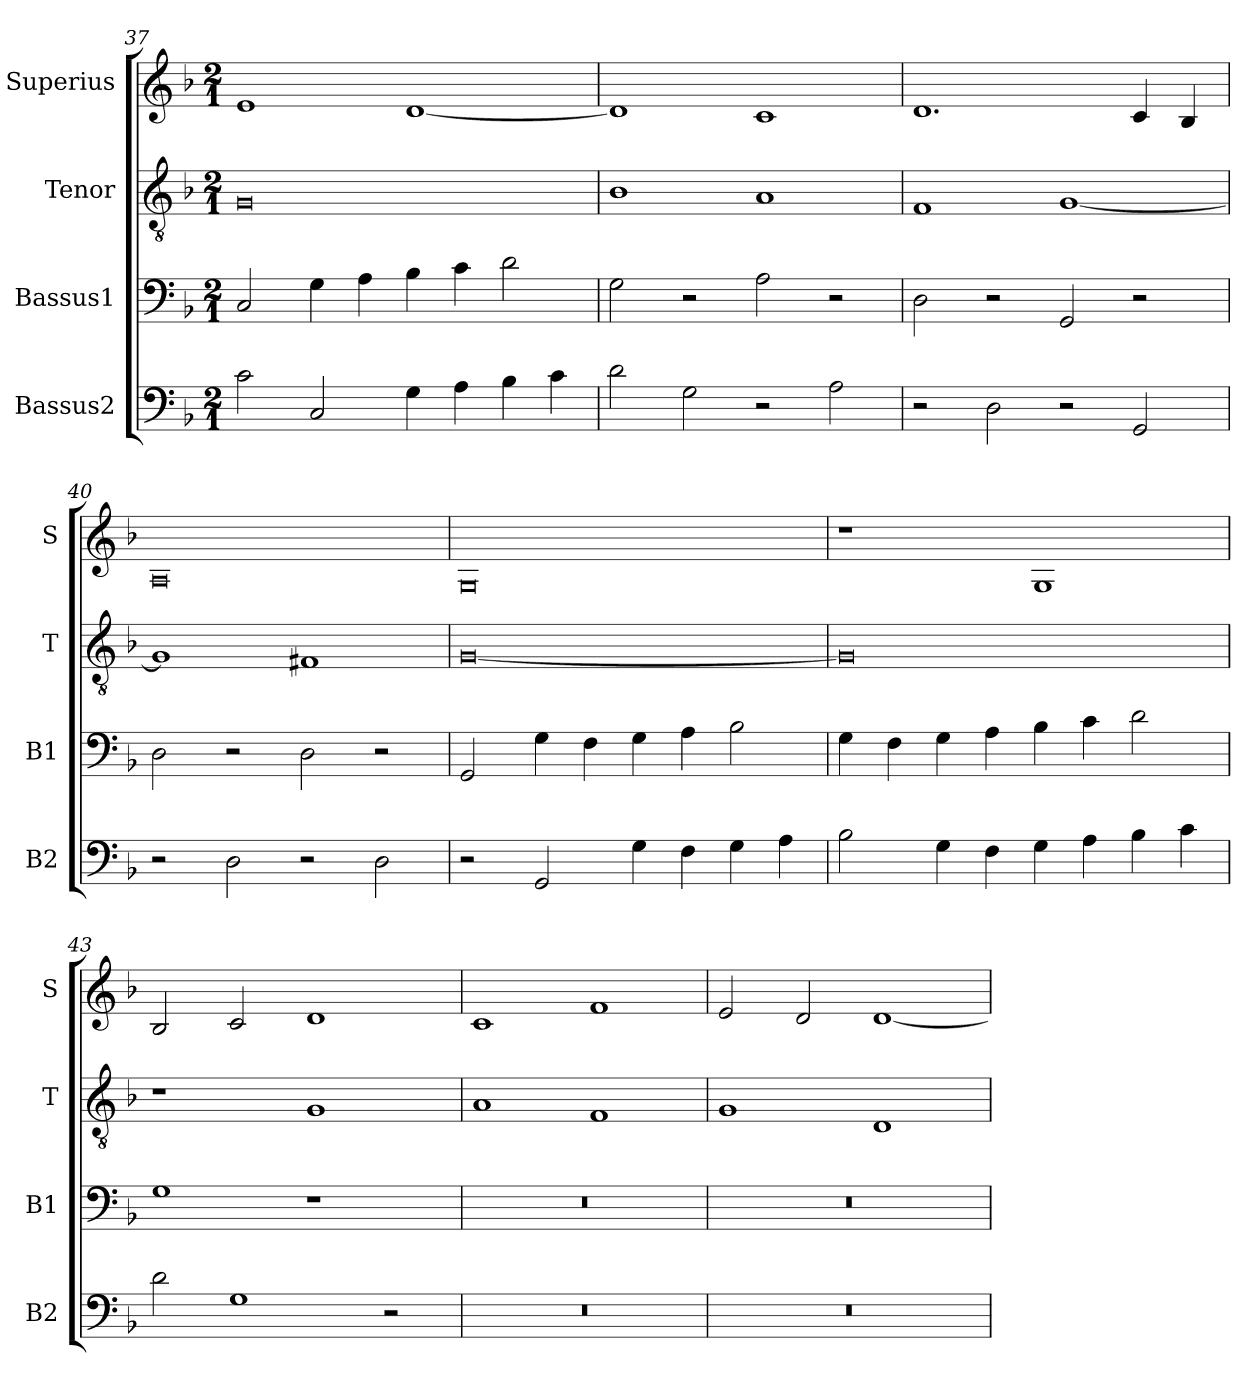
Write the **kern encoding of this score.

**kern	**kern	**kern	**kern
*part4	*part3	*part2	*part1
*staff4	*staff3	*staff2	*staff1
*I"Bassus2	*I"Bassus1	*I"Tenor	*I"Superius
*I'B2	*I'B1	*I'T	*I'S
*clefF4	*clefF4	*clefGv2	*clefG2
*k[b-]	*k[b-]	*k[b-]	*k[b-]
*M2/1	*M2/1	*M2/1	*M2/1
=37	=37	=37	=37
2c\	2C/	0G	1e
2C/	4G\	.	.
.	4A\	.	.
4G\	4B-\	.	[1d
4A\	4c\	.	.
4B-\	2d\	.	.
4c\	.	.	.
=38	=38	=38	=38
2d\	2G\	1B-	1d]
2G\	2r	.	.
2r	2A\	1A	1c
2A\	2r	.	.
=39	=39	=39	=39
2r	2D\	1F	1.d
2D\	2r	.	.
2r	2GG/	[1G	.
2GG/	2r	.	4c/
.	.	.	4B-/
=40	=40	=40	=40
2r	2D\	1G]	0A
2D\	2r	.	.
2r	2D\	1F#X	.
2D\	2r	.	.
=41	=41	=41	=41
2r	2GG/	[0G	0G
2GG/	4G\	.	.
.	4F\	.	.
4G\	4G\	.	.
4F\	4A\	.	.
4G\	2B-\	.	.
4A\	.	.	.
=42	=42	=42	=42
2B-\	4G\	0G]	1r
.	4F\	.	.
4G\	4G\	.	.
4F\	4A\	.	.
4G\	4B-\	.	1G
4A\	4c\	.	.
4B-\	2d\	.	.
4c\	.	.	.
=43	=43	=43	=43
2d\	1G	1r	2B-/
1G	.	.	2c/
.	1r	1G	1d
2r	.	.	.
=44	=44	=44	=44
0r	0r	1A	1c
.	.	1F	1f
=45	=45	=45	=45
0r	0r	1G	2e/
.	.	.	2d/
.	.	1D	[1d
=	=	=	=
*-	*-	*-	*-
